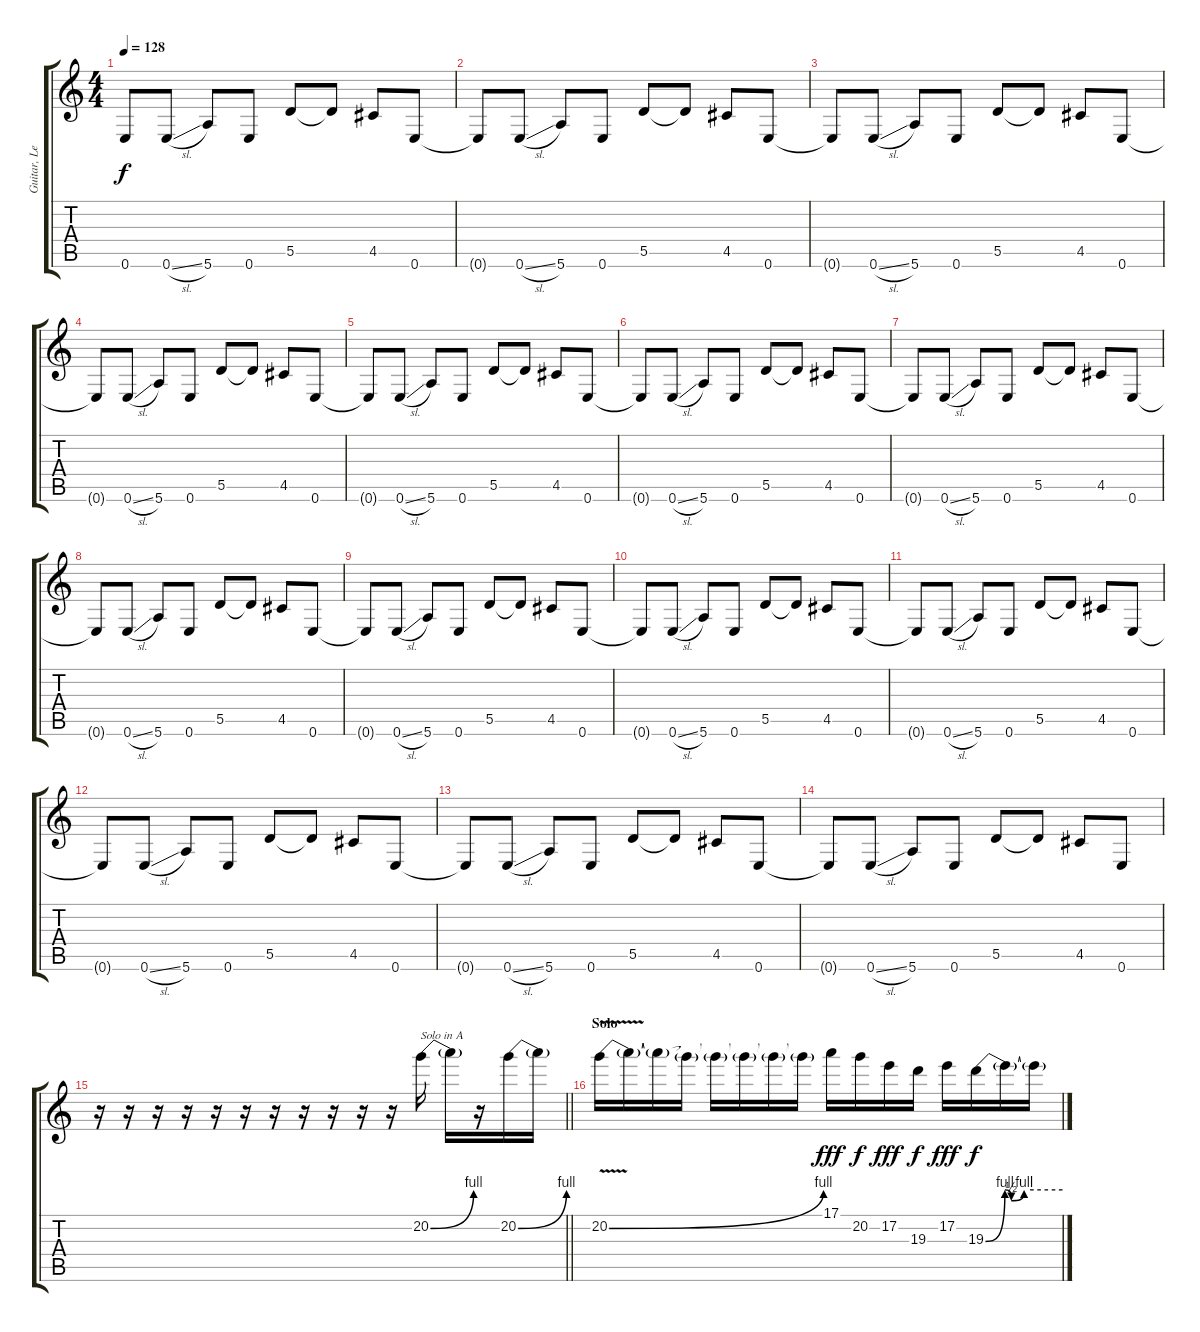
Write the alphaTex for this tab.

\track ("Guitar, Lead" "Guitar, Le") {instrument overdrivenguitar}
\staff {score tabs}
\tuning (E4 B3 G3 D3 A2 E2) {hide}
\ts (4 4)
\tempo 128
\clef g2
\ks c
0.6{t}.8{dy f} 0.6{sl}.8 5.6.8 0.6.8 5.5.8 5.5{t}.8 4.5.8 0.6.8 |
0.6{t}.8 0.6{sl}.8 5.6.8 0.6.8 5.5.8 5.5{t}.8 4.5.8 0.6.8 |
0.6{t}.8 0.6{sl}.8 5.6.8 0.6.8 5.5.8 5.5{t}.8 4.5.8 0.6.8 |
0.6{t}.8 0.6{sl}.8 5.6.8 0.6.8 5.5.8 5.5{t}.8 4.5.8 0.6.8 |
0.6{t}.8 0.6{sl}.8 5.6.8 0.6.8 5.5.8 5.5{t}.8 4.5.8 0.6.8 |
0.6{t}.8 0.6{sl}.8 5.6.8 0.6.8 5.5.8 5.5{t}.8 4.5.8 0.6.8 |
0.6{t}.8 0.6{sl}.8 5.6.8 0.6.8 5.5.8 5.5{t}.8 4.5.8 0.6.8 |
0.6{t}.8 0.6{sl}.8 5.6.8 0.6.8 5.5.8 5.5{t}.8 4.5.8 0.6.8 |
0.6{t}.8 0.6{sl}.8 5.6.8 0.6.8 5.5.8 5.5{t}.8 4.5.8 0.6.8 |
0.6{t}.8 0.6{sl}.8 5.6.8 0.6.8 5.5.8 5.5{t}.8 4.5.8 0.6.8 |
0.6{t}.8 0.6{sl}.8 5.6.8 0.6.8 5.5.8 5.5{t}.8 4.5.8 0.6.8 |
0.6{t}.8 0.6{sl}.8 5.6.8 0.6.8 5.5.8 5.5{t}.8 4.5.8 0.6.8 |
0.6{t}.8 0.6{sl}.8 5.6.8 0.6.8 5.5.8 5.5{t}.8 4.5.8 0.6.8 |
0.6{t}.8 0.6{sl}.8 5.6.8 0.6.8 5.5.8 5.5{t}.8 4.5.8 0.6.8 |
\barLineRight lightlight
r.16 r.16 r.16 r.16 r.16 r.16 r.16 r.16 r.16 r.16 r.16 20.2{be (bend 0 0 60 4)}.16{txt "Solo in A"} 20.2{t}.16 r.16 20.2{be (bend 0 0 60 4)}.16 20.2{t}.16 |
\section ("" "Solo")
20.2{be (bend 0 0 60 4) v}.16 20.2{t}.16 20.2{t}.16 20.2{t}.16 20.2{t}.16 20.2{t}.16 20.2{t}.16 20.2{t}.16 17.1.16{dy fff} 20.2.16{dy f} 17.2.16{dy fff} 19.3.16{dy f} 17.2.16{dy fff} 19.3{be (custom 0 0 15 4 20 2 30 4 60 4)}.16{dy f} 19.3{t}.16 19.3{t}.16
